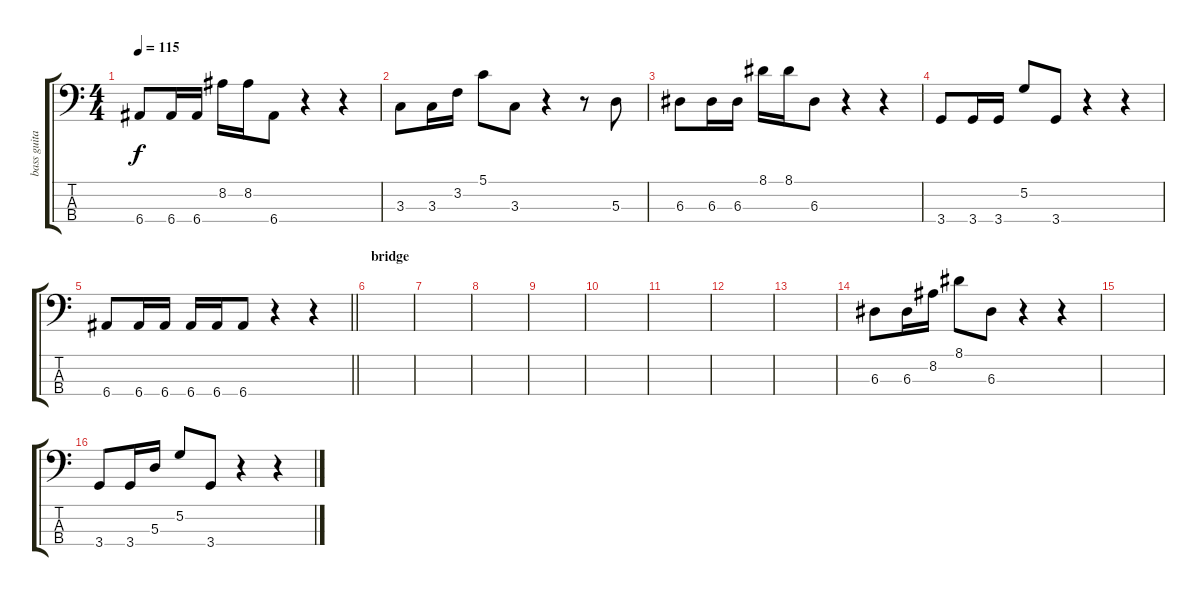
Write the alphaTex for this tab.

\track ("bass guitar" "bass guita") {instrument slapbass1}
\staff {score tabs}
\tuning (G2 D2 A1 E1) {hide}
\ts (4 4)
\tempo 115
\clef f4
\ks c
6.4.8{dy f} 6.4.16 6.4.16 8.2.16 8.2.16 6.4.8 r.4 r.4 |
3.3.8 3.3.16 3.2.16 5.1.8 3.3.8 r.4 r.8 5.3.8 |
6.3.8 6.3.16 6.3.16 8.1.16 8.1.16 6.3.8 r.4 r.4 |
3.4.8 3.4.16 3.4.16 5.2.8 3.4.8 r.4 r.4 |
\barLineRight lightlight
6.4.8 6.4.16 6.4.16 6.4.16 6.4.16 6.4.8 r.4 r.4 |
\section ("" "bridge")
|
|
|
|
|
|
|
|
6.3.8 6.3.16 8.2.16 8.1.8 6.3.8 r.4 r.4 |
|
3.4.8 3.4.16 5.3.16 5.2.8 3.4.8 r.4 r.4
